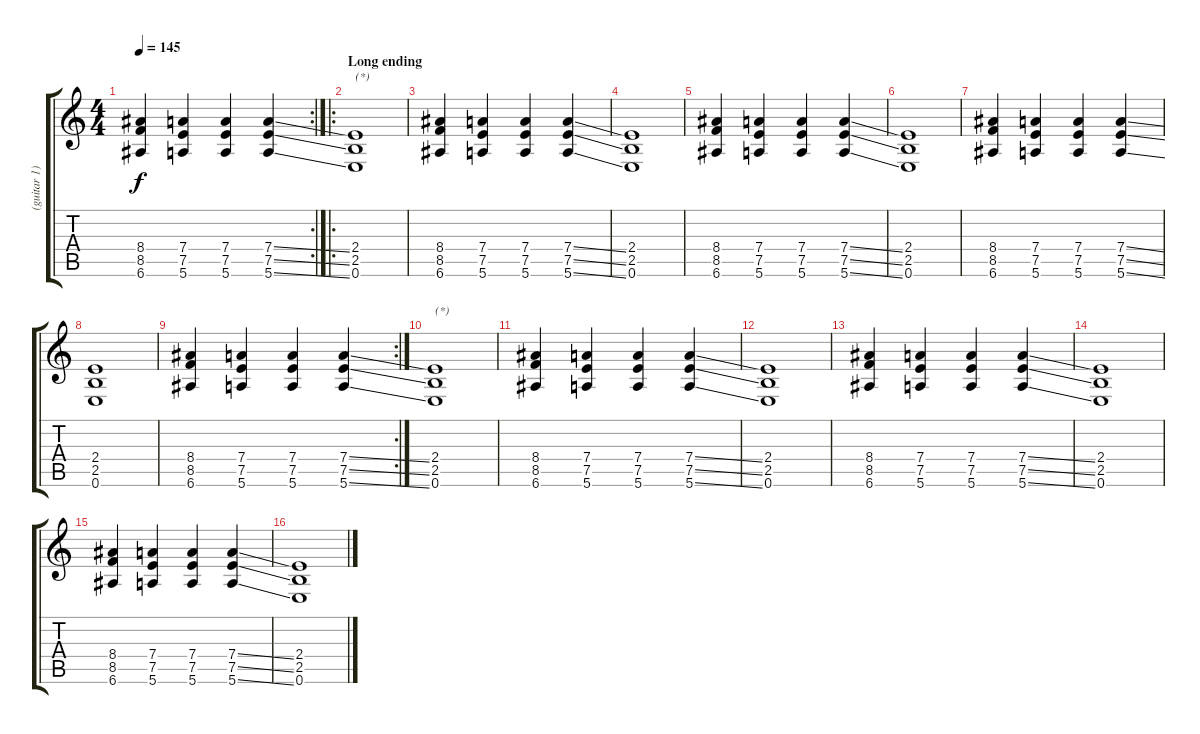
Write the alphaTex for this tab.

\track ("(guitar 1)" "(guitar 1)") {instrument overdrivenguitar}
\staff {score tabs}
\tuning (E4 B3 G3 D3 A2 E2) {hide}
\rc 2
\ts (4 4)
\tempo 145
\clef g2
\ks c
(8.4 8.5 6.6).4{dy f} (7.4 7.5 5.6).4 (7.4 7.5 5.6).4 (7.4{ss} 7.5{ss} 5.6{ss}).4 |
\ro
\section ("" "Long ending")
(2.4 2.5 0.6).1{txt "(*)"} |
(8.4 8.5 6.6).4 (7.4 7.5 5.6).4 (7.4 7.5 5.6).4 (7.4{ss} 7.5{ss} 5.6{ss}).4 |
(2.4 2.5 0.6).1 |
(8.4 8.5 6.6).4 (7.4 7.5 5.6).4 (7.4 7.5 5.6).4 (7.4{ss} 7.5{ss} 5.6{ss}).4 |
(2.4 2.5 0.6).1 |
(8.4 8.5 6.6).4 (7.4 7.5 5.6).4 (7.4 7.5 5.6).4 (7.4{ss} 7.5{ss} 5.6{ss}).4 |
(2.4 2.5 0.6).1 |
\rc 2
(8.4 8.5 6.6).4 (7.4 7.5 5.6).4 (7.4 7.5 5.6).4 (7.4{ss} 7.5{ss} 5.6{ss}).4 |
(2.4 2.5 0.6).1{txt "(*)"} |
(8.4 8.5 6.6).4 (7.4 7.5 5.6).4 (7.4 7.5 5.6).4 (7.4{ss} 7.5{ss} 5.6{ss}).4 |
(2.4 2.5 0.6).1 |
(8.4 8.5 6.6).4 (7.4 7.5 5.6).4 (7.4 7.5 5.6).4 (7.4{ss} 7.5{ss} 5.6{ss}).4 |
(2.4 2.5 0.6).1 |
(8.4 8.5 6.6).4 (7.4 7.5 5.6).4 (7.4 7.5 5.6).4 (7.4{ss} 7.5{ss} 5.6{ss}).4 |
(2.4 2.5 0.6).1
